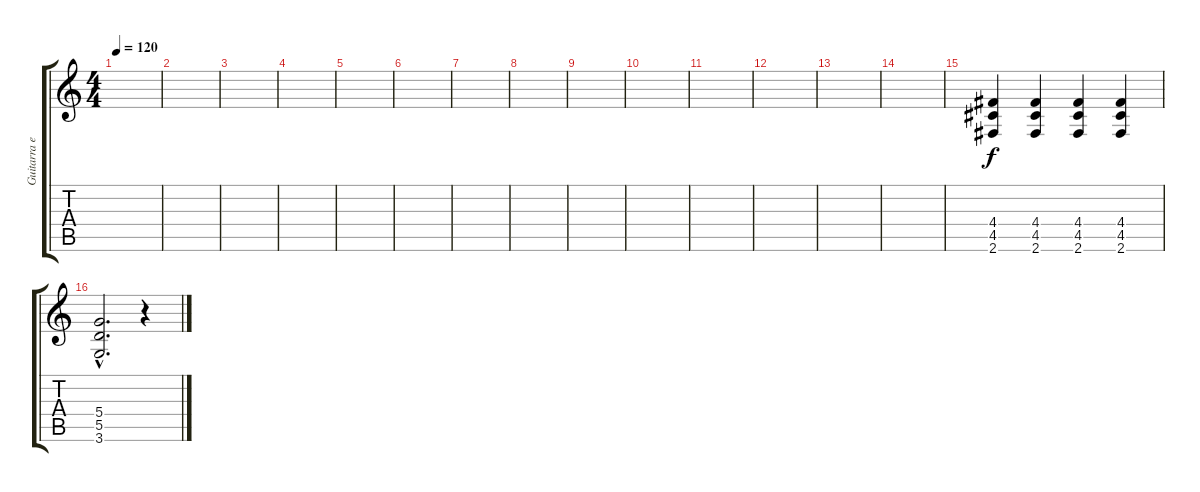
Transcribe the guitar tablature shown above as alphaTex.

\track ("Guitarra eleutrika" "Guitarra e") {instrument distortionguitar}
\staff {score tabs}
\tuning (E4 B3 G3 D3 A2 E2) {hide}
\ts (4 4)
\tempo 120
\clef g2
\ks c
|
|
|
|
|
|
|
|
|
|
|
|
|
|
(4.4 4.5 2.6).4 (4.4 4.5 2.6).4 (4.4 4.5 2.6).4 (4.4 4.5 2.6).4 |
(5.4{hac} 5.5{hac} 3.6{hac}).2{d} r.4
